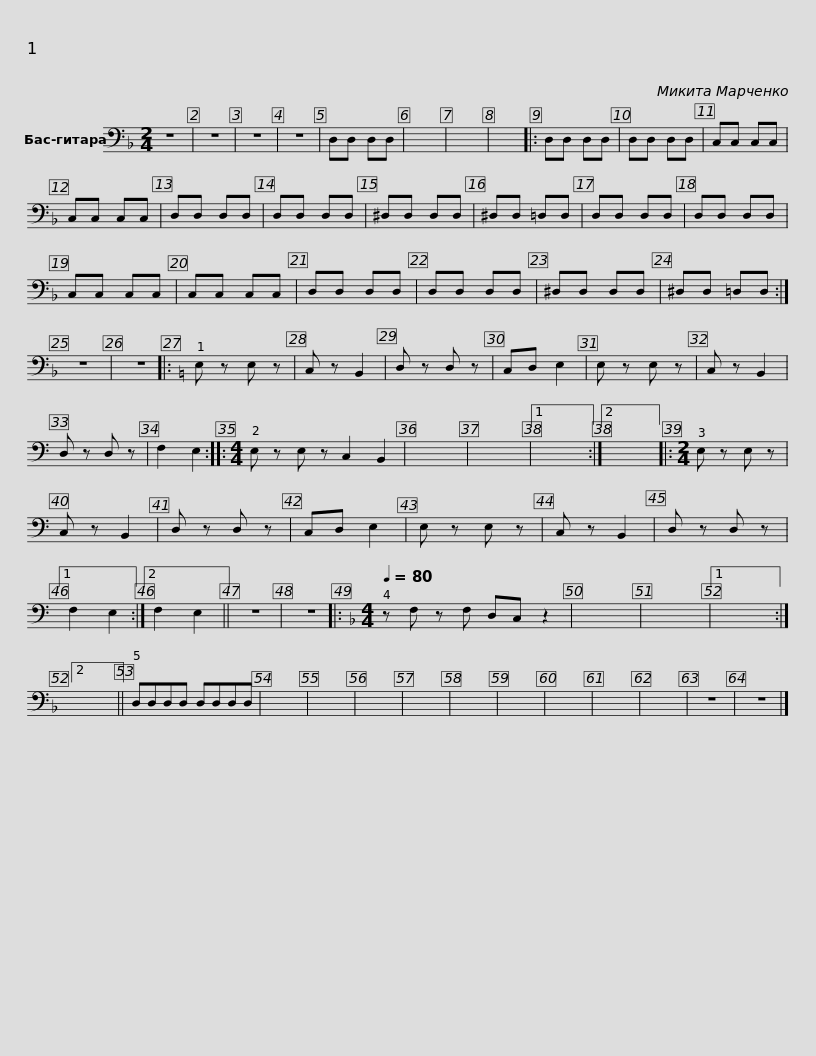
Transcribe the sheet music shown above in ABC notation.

X:1
L:1/8
M:2/4
I:linebreak $
K:F
V:1 bass transpose=-12
V:1
 z4 | z4 | z4 | z4 | D,D, D,D, | %5
 x4 | x4 | x4 |: D,D, D,D, | D,D, D,D, | %10
 C,C, C,C, | C,C, C,C, | D,D, D,D, | D,D, D,D, | ^D,D, D,D, |$ %15
 ^D,D, =D,D, | D,D, D,D, | D,D, D,D, | C,C, C,C, | C,C, C,C, | %20
 D,D, D,D, | D,D, D,D, | ^D,D, D,D, | ^D,D, =D,D, :| z4 | %25
 z4 |:$[K:C] E, z E, z | C, z B,,2 | D, z D, z | C,D, E,2 | %30
 E, z E, z | C, z B,,2 | D, z D, z | F,2 E,2 ::[M:4/4] E, z E, z C,2 B,,2 | %35
 x8 | x8 |1$ x8 :|2 x8 |:[M:2/4] E, z E, z | %40
 C, z B,,2 | D, z D, z | C,D, E,2 | E, z E, z | C, z B,,2 | %45
 D, z D, z |1 F,2 E,2 :|2 F,2 E,2 || z4 | z4 |:$ %50
[K:F][M:4/4][Q:1/4=80] z F, z F, D,C, z2 | x8 | x8 |1 x8 :|2 x8 || %55
 D,D,D,D, D,D,D,D, | x8 | x8 | x8 | x8 | %60
 x8 | x8 |$ x8 | x8 | x8 | %65
 z8 | z8 |] %67
